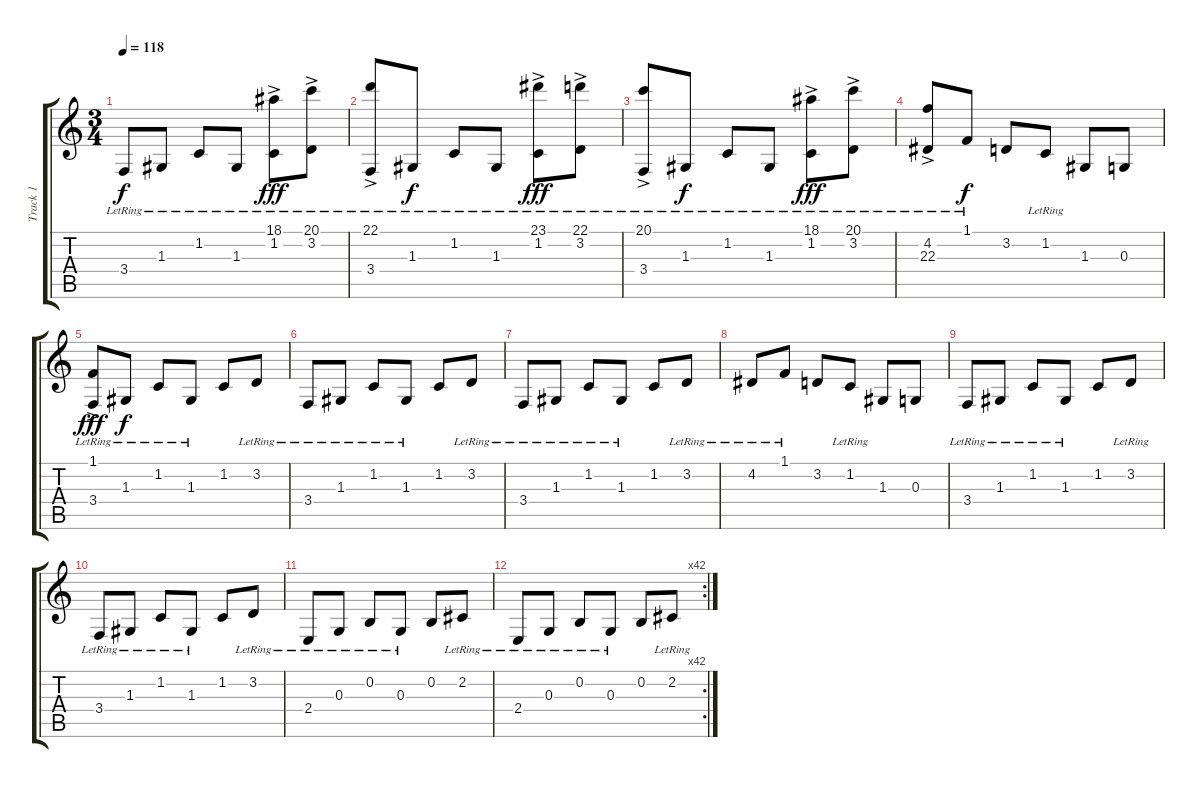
\track ("Track 1" "Track 1") {instrument electricpiano1}
\staff {score tabs}
\tuning (E4 B3 G3 D3 A2 E2) {hide}
\ts (3 4)
\tempo 118
\clef g2
\ks c
3.4{lr}.8{dy f} 1.3{lr}.8 1.2{lr}.8 1.3{lr}.8 (18.1{ac lr} 1.2).8{dy fff} (20.1{ac lr} 3.2{lr}).8 |
(22.1{ac lr} 3.4{lr}).8 1.3{lr}.8{dy f} 1.2{lr}.8 1.3{lr}.8 (23.1{ac lr} 1.2).8{dy fff} (22.1{ac lr} 3.2{lr}).8 |
(20.1{ac lr} 3.4{lr}).8 1.3{lr}.8{dy f} 1.2{lr}.8 1.3{lr}.8 (18.1{ac lr} 1.2).8{dy fff} (20.1{ac} 3.2{lr}).8 |
(4.2{lr} 22.3{ac lr}).8 1.1{lr}.8{dy f} 3.2.8 1.2{lr}.8 1.3.8 0.3.8 |
(1.1{ac lr} 3.4{lr}).8{dy fff} 1.3{lr}.8{dy f} 1.2{lr}.8 1.3{lr}.8 1.2.8 3.2{lr}.8 |
3.4{lr}.8 1.3{lr}.8 1.2{lr}.8 1.3{lr}.8 1.2.8 3.2{lr}.8 |
3.4{lr}.8 1.3{lr}.8 1.2{lr}.8 1.3{lr}.8 1.2.8 3.2{lr}.8 |
4.2{lr}.8 1.1{lr}.8 3.2.8 1.2{lr}.8 1.3.8 0.3.8 |
3.4{lr}.8 1.3{lr}.8 1.2{lr}.8 1.3{lr}.8 1.2.8 3.2{lr}.8 |
3.4{lr}.8 1.3{lr}.8 1.2{lr}.8 1.3{lr}.8 1.2.8 3.2{lr}.8 |
2.4{lr}.8 0.3{lr}.8 0.2{lr}.8 0.3{lr}.8 0.2.8 2.2{lr}.8 |
\rc 42
2.4{lr}.8 0.3{lr}.8 0.2{lr}.8 0.3{lr}.8 0.2.8 2.2{lr}.8
